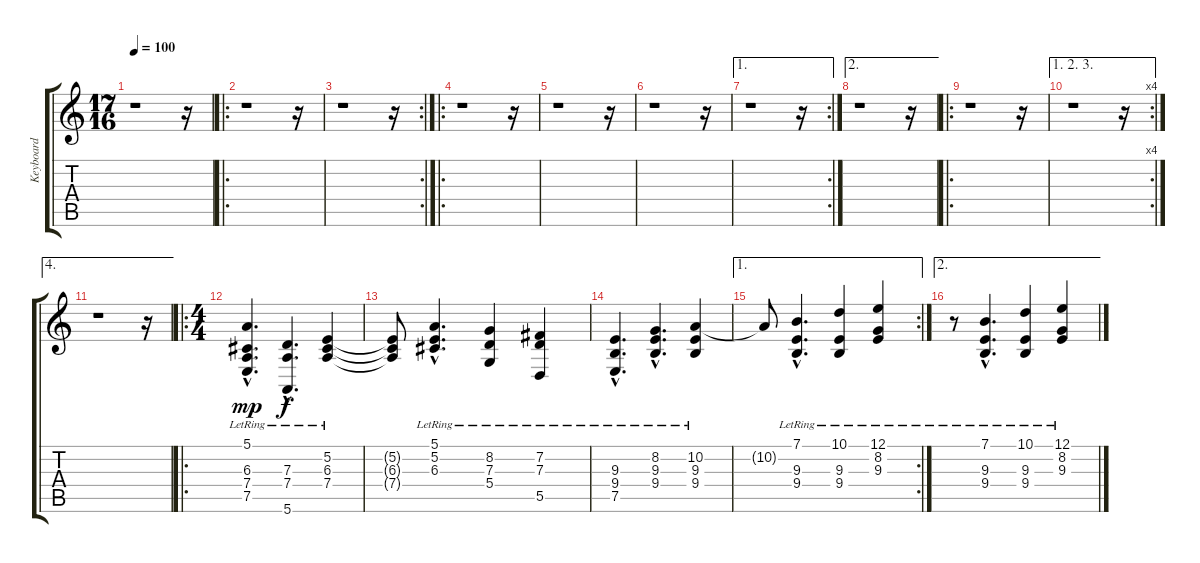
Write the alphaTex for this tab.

\track ("Keyboard" "Keyboard") {instrument acousticgrandpiano}
\staff {score tabs}
\tuning (E4 B3 G3 D3 A2 E2) {hide}
\ts (17 16)
\tempo 100
\clef g2
\ks c
r.1{dy f} r.16 |
\ro
r.1 r.16 |
\rc 2
r.1 r.16 |
\ro
r.1 r.16 |
r.1 r.16 |
r.1 r.16 |
\ae 1
\rc 2
r.1 r.16 |
\ae 2
r.1 r.16 |
\ro
r.1 r.16 |
\ae (1 2 3)
\rc 4
r.1 r.16 |
\ae 4
r.1 r.16 |
\ro
\ts (4 4)
(5.1{hac} 6.3{hac lr} 7.4{hac lr} 7.5{hac lr}).4{d dy mp volume 14 instrument acousticgrandpiano} (7.3{hac lr} 7.4{hac lr} 5.6{hac lr}).4{d dy f} (5.2{lr} 6.3{lr} 7.4{lr}).4 |
(5.2{t} 6.3{t} 7.4{t}).8 (5.1{hac lr} 5.2{hac lr} 6.3{hac lr}).4{d} (8.2{lr} 7.3{lr} 5.4{lr}).4 (7.2{lr} 7.3{lr} 5.5{lr}).4 |
(9.3{hac lr} 9.4{hac lr} 7.5{hac lr}).4{d} (8.2{hac lr} 9.3{hac lr} 9.4{hac lr}).4{d} (10.2 9.3{lr} 9.4).4 |
\ae 1
\rc 2
10.2{t}.8 (7.1{hac lr} 9.3{hac lr} 9.4{hac lr}).4{d} (10.1{lr} 9.3{lr} 9.4{lr}).4 (12.1{lr} 8.2{lr} 9.3{lr}).4 |
\ae 2
r.8 (7.1{hac lr} 9.3{hac lr} 9.4{hac lr}).4{d} (10.1{lr} 9.3{lr} 9.4{lr}).4 (12.1{lr} 8.2{lr} 9.3{lr}).4
